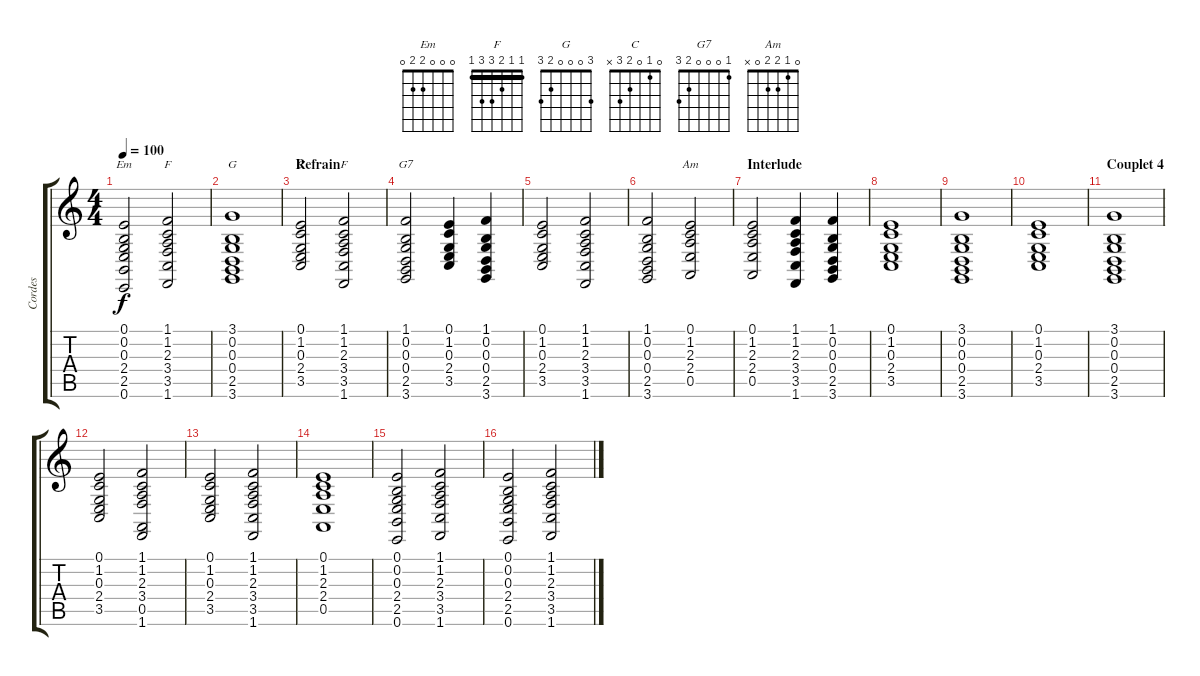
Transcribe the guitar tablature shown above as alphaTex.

\track ("Cordes" "Cordes") {instrument synthstrings2}
\staff {score tabs}
\tuning (E4 B3 G3 D3 A2 E2) {hide}
\chord ("Em" 0 0 0 2 2 0)
\chord ("F" 1 1 2 3 0 1) {barre 1}
\chord ("G" 3 0 0 0 2 3)
\chord ("C" 0 1 0 2 3 x)
\chord ("F" 1 1 2 3 3 1) {barre 1}
\chord ("G7" 1 0 0 0 2 3)
\chord ("Am" 0 1 2 2 0 x)
\ts (4 4)
\tempo 100
\clef g2
\ks c
(0.1 0.2 0.3 2.4 2.5 0.6).2{ch "Em" dy f} (1.1 1.2 2.3 3.4 3.5 1.6).2{ch "F"} |
(3.1 0.2 0.3 0.4 2.5 3.6).1{ch "G"} |
\section ("" "Refrain")
(0.1 1.2 0.3 2.4 3.5).2{ch "C"} (1.1 1.2 2.3 3.4 3.5 1.6).2{ch "F"} |
(1.1 0.2 0.3 0.4 2.5 3.6).2{ch "G7"} (0.1 1.2 0.3 2.4 3.5).4 (1.1 0.2 0.3 0.4 2.5 3.6).4 |
(0.1 1.2 0.3 2.4 3.5).2 (1.1 1.2 2.3 3.4 3.5 1.6).2 |
(1.1 0.2 0.3 0.4 2.5 3.6).2 (0.1 1.2 2.3 2.4 0.5).2{ch "Am"} |
\section ("" "Interlude")
(0.1 1.2 2.3 2.4 0.5).2 (1.1 1.2 2.3 3.4 3.5 1.6).4 (1.1 0.2 0.3 0.4 2.5 3.6).4 |
(0.1 1.2 0.3 2.4 3.5).1 |
(3.1 0.2 0.3 0.4 2.5 3.6).1 |
(0.1 1.2 0.3 2.4 3.5).1 |
\section ("" "Couplet 4")
(3.1 0.2 0.3 0.4 2.5 3.6).1 |
(0.1 1.2 0.3 2.4 3.5).2 (1.1 1.2 2.3 3.4 0.5 1.6).2 |
(0.1 1.2 0.3 2.4 3.5).2 (1.1 1.2 2.3 3.4 3.5 1.6).2 |
(0.1 1.2 2.3 2.4 0.5).1 |
(0.1 0.2 0.3 2.4 2.5 0.6).2 (1.1 1.2 2.3 3.4 3.5 1.6).2 |
(0.1 0.2 0.3 2.4 2.5 0.6).2 (1.1 1.2 2.3 3.4 3.5 1.6).2
